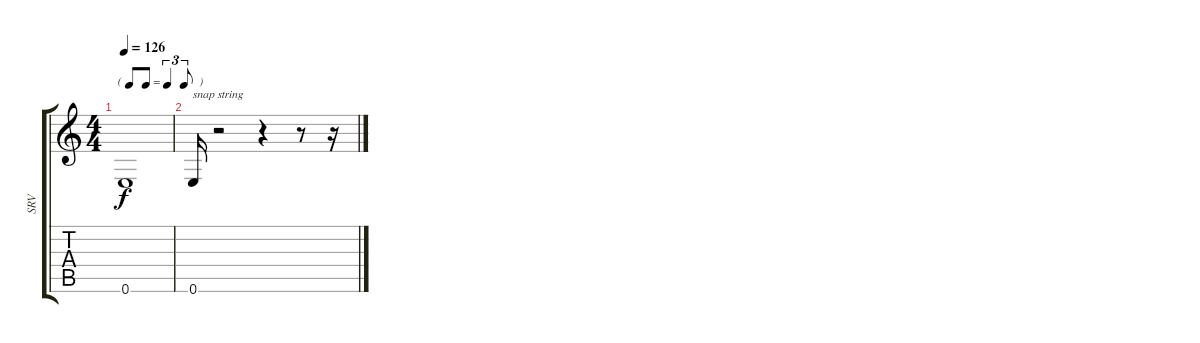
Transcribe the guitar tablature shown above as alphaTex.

\track ("SRV" "SRV") {instrument overdrivenguitar}
\staff {score tabs}
\tuning (E4 B3 G3 D3 A2 E2) {hide}
\ts (4 4)
\tf triplet8th
\tempo 126
\clef g2
\ks c
0.6{t}.1{dy f} |
0.6.16{txt "snap string"} r.2 r.4 r.8 r.16
